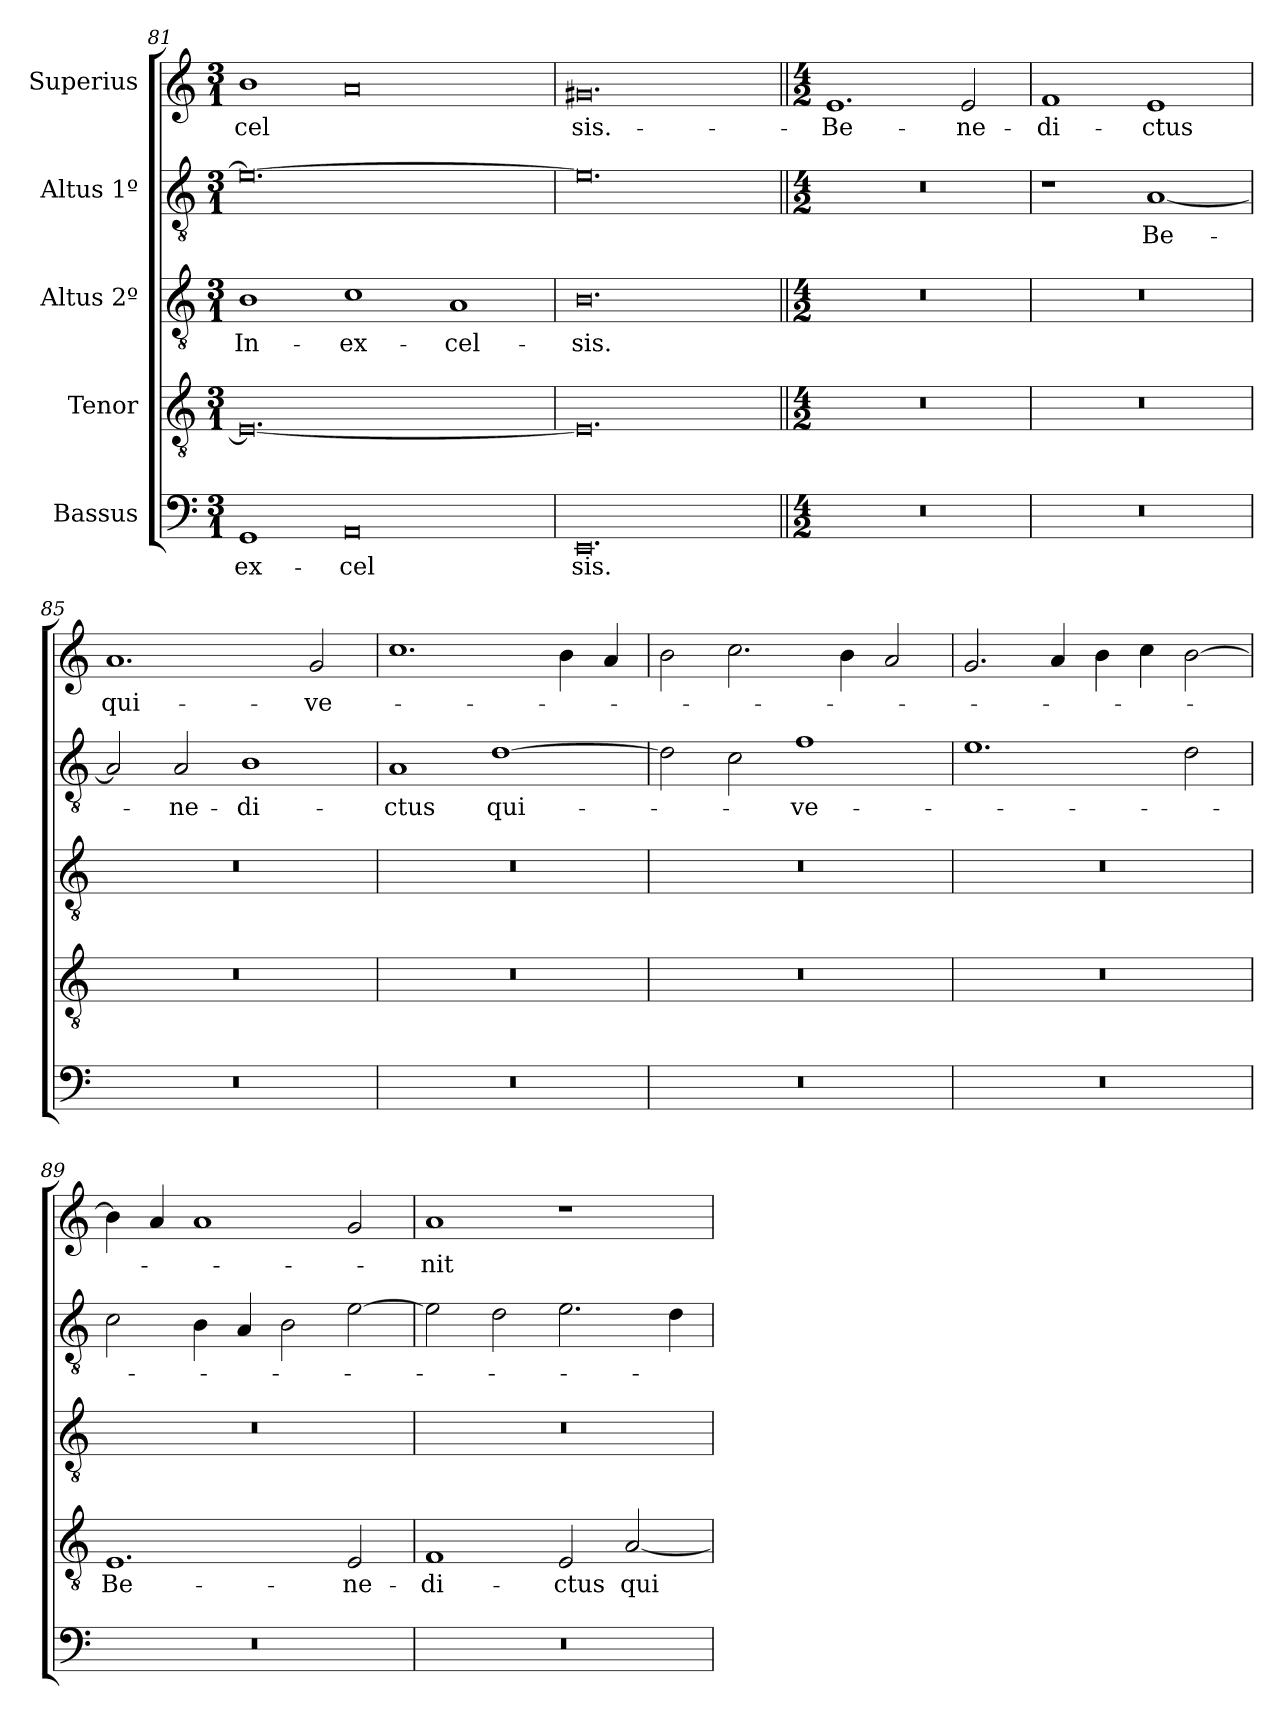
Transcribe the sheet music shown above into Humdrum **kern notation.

**kern	**text	**kern	**text	**kern	**text	**kern	**text	**kern	**text
*part5	*part5	*part4	*part4	*part3	*part3	*part2	*part2	*part1	*part1
*staff5	*staff5	*staff4	*staff4	*staff3	*staff3	*staff2	*staff2	*staff1	*staff1
*I"Bassus	*	*I"Tenor	*	*I"Altus 2º	*	*I"Altus 1º	*	*I"Superius	*
*clefF4	*	*clefGv2	*	*clefGv2	*	*clefGv2	*	*clefG2	*
*k[]	*	*k[]	*	*k[]	*	*k[]	*	*k[]	*
*M3/1	*	*M3/1	*	*M3/1	*	*M3/1	*	*M3/1	*
=81	=81	=81	=81	=81	=81	=81	=81	=81	=81
1GG/	ex-	0.E/_	.	1B\	In-	0.e\_	.	1b\	-cel
0AA/	-cel	.	.	1c\	ex-	.	.	0a/	.
.	.	.	.	1A/	-cel-	.	.	.	.
=82	=82	=82	=82	=82	=82	=82	=82	=82	=82
0.EE/	sis.-	0.E/]	.	0.B\	-sis.	0.e\]	.	0.g#X/	sis.-
=83||	=83||	=83||	=83||	=83||	=83||	=83||	=83||	=83||	=83||
*M4/2	*	*M4/2	*	*M4/2	*	*M4/2	*	*M4/2	*
0r	.	0r	.	0r	.	0r	.	1.e/	Be-
.	.	.	.	.	.	.	.	2e/	-ne-
=84	=84	=84	=84	=84	=84	=84	=84	=84	=84
0r	.	0r	.	0r	.	1r	.	1f/	-di-
.	.	.	.	.	.	[1A/	Be-	1e/	-ctus
=85	=85	=85	=85	=85	=85	=85	=85	=85	=85
0r	.	0r	.	0r	.	2A/]	.	1.a/	qui-
.	.	.	.	.	.	2A/	-ne-	.	.
.	.	.	.	.	.	1B\	-di-	.	.
.	.	.	.	.	.	.	.	2g/	ve-
=86	=86	=86	=86	=86	=86	=86	=86	=86	=86
0r	.	0r	.	0r	.	1A/	-ctus	1.cc\	.
.	.	.	.	.	.	[1d\	qui-	.	.
.	.	.	.	.	.	.	.	4b\	.
.	.	.	.	.	.	.	.	4a/	.
=87	=87	=87	=87	=87	=87	=87	=87	=87	=87
0r	.	0r	.	0r	.	2d\]	.	2b\	.
.	.	.	.	.	.	2c\	.	2.cc\	.
.	.	.	.	.	.	1f\	ve-	.	.
.	.	.	.	.	.	.	.	4b\	.
.	.	.	.	.	.	.	.	2a/	.
=88	=88	=88	=88	=88	=88	=88	=88	=88	=88
0r	.	0r	.	0r	.	1.e\	.	2.g/	.
.	.	.	.	.	.	.	.	4a/	.
.	.	.	.	.	.	.	.	4b\	.
.	.	.	.	.	.	.	.	4cc\	.
.	.	.	.	.	.	2d\	.	[2b\	.
=89	=89	=89	=89	=89	=89	=89	=89	=89	=89
0r	.	1.E/	Be-	0r	.	2c\	.	4b\]	.
.	.	.	.	.	.	.	.	4a/	.
.	.	.	.	.	.	4B\	.	1a/	.
.	.	.	.	.	.	4A/	.	.	.
.	.	.	.	.	.	2B\	.	.	.
.	.	2E/	-ne-	.	.	[2e\	.	2g/	.
=90	=90	=90	=90	=90	=90	=90	=90	=90	=90
0r	.	1F/	-di-	0r	.	2e\]	.	1a/	-nit
.	.	.	.	.	.	2d\	.	.	.
.	.	2E/	-ctus	.	.	2.e\	.	1r	.
.	.	[2A/	qui-	.	.	.	.	.	.
.	.	.	.	.	.	4d\	.	.	.
=	=	=	=	=	=	=	=	=	=
*-	*-	*-	*-	*-	*-	*-	*-	*-	*-
